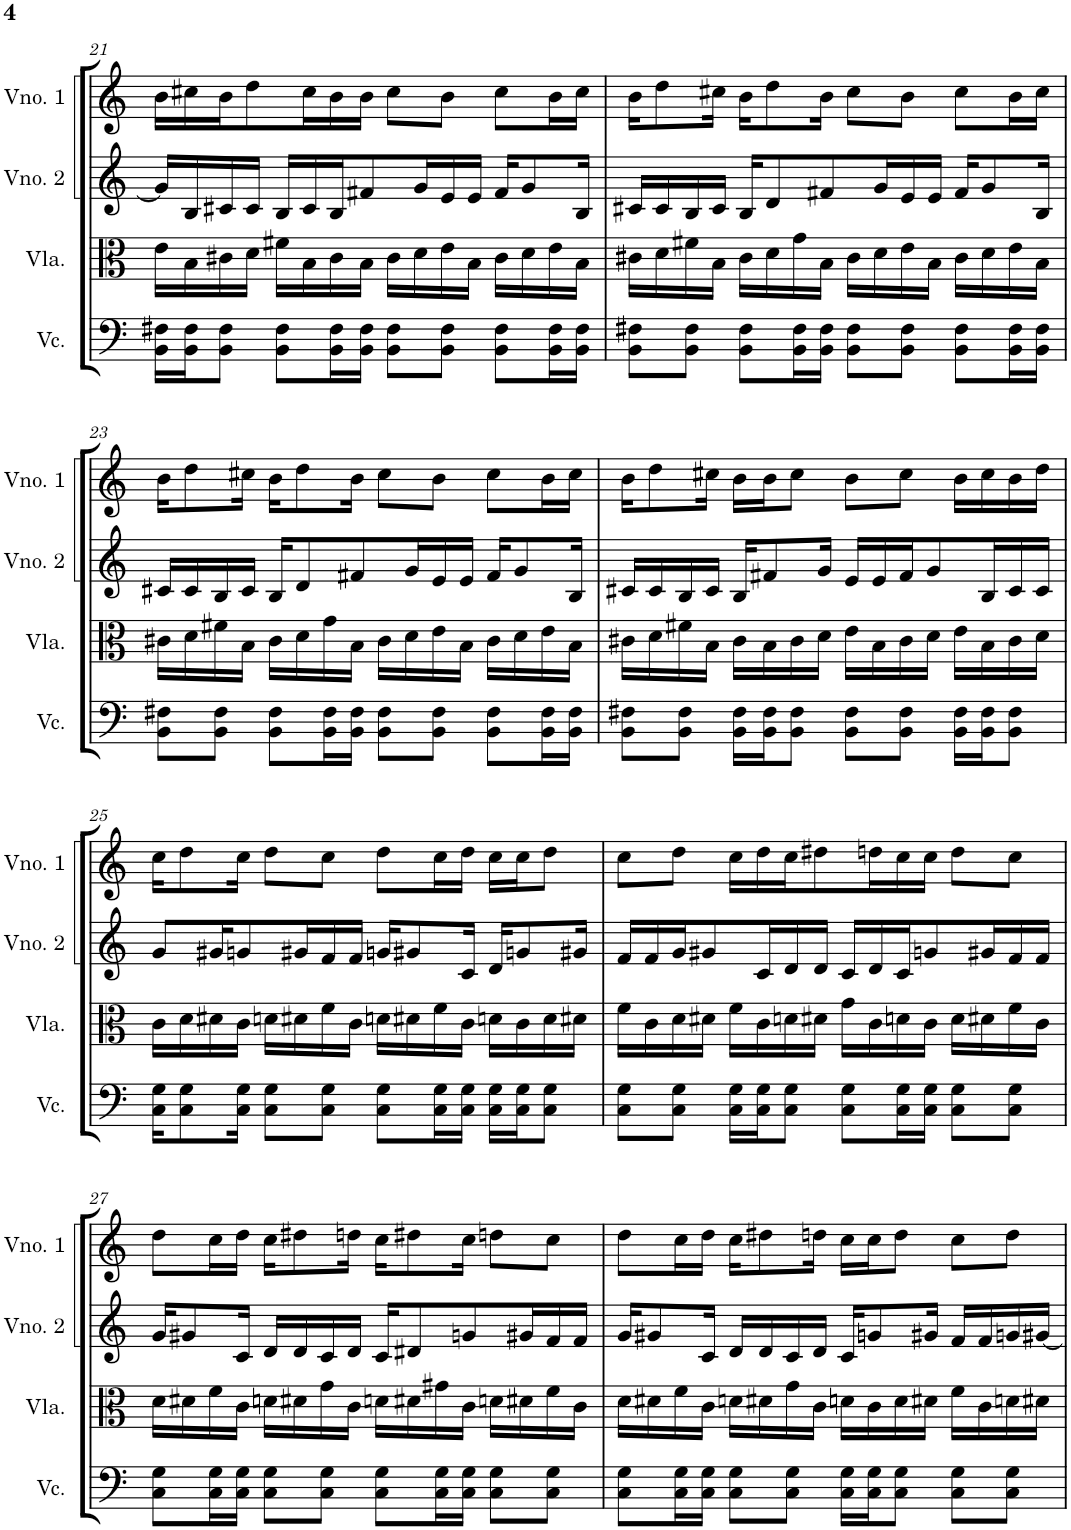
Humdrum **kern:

**kern	**kern	**kern	**kern
*part4	*part3	*part2	*part1
*staff4	*staff3	*staff2	*staff1
*I"Violoncelo	*I"Viola	*I"Violino 2	*I"Violino 1
*I'Vc.	*I'Vla.	*I'Vno. 2	*I'Vno. 1
!!LO:PB:g=z
*clefF4	*clefC3	*clefG2	*clefG2
*k[]	*k[]	*k[]	*k[]
*M4/4	*M4/4	*M4/4	*M4/4
=21	=21	=21	=21
16BB\ 16F#X\LL	16e\LL	16g/LL]	16b\LL
16BB\ 16F#\J	16B\	16B/	16cc#X\
8BB\ 8F#\J	16c#X\	16c#X/	16b\J
.	16d\JJ	16c#/JJ	8dd\
8BB\ 8F#\L	16f#X\LL	16B/LL	.
.	16B\	16c#/	16cc#\L
16BB\ 16F#\L	16c#\	16B/J	16b\
16BB\ 16F#\JJ	16B\JJ	8f#X/	16b\JJ
8BB\ 8F#\L	16c#\LL	.	8cc#\L
.	16d\	16g/L	.
8BB\ 8F#\J	16e\	16e/	8b\J
.	16B\JJ	16e/JJ	.
8BB\ 8F#\L	16c#\LL	16f#/KL	8cc#\L
.	16d\	8g/	.
16BB\ 16F#\L	16e\	.	16b\L
16BB\ 16F#\JJ	16B\JJ	16B/Jk	16cc#\JJ
=22	=22	=22	=22
8BB\ 8F#X\L	16c#X\LL	16c#X/LL	16b\KL
.	16d\	16c#/	8dd\
8BB\ 8F#\J	16f#X\	16B/	.
.	16B\JJ	16c#/JJ	16cc#X\Jk
8BB\ 8F#\L	16c#\LL	16B/KL	16b\KL
.	16d\	8d/	8dd\
16BB\ 16F#\L	16g\	.	.
16BB\ 16F#\JJ	16B\JJ	8f#X/	16b\Jk
8BB\ 8F#\L	16c#\LL	.	8cc#\L
.	16d\	16g/L	.
8BB\ 8F#\J	16e\	16e/	8b\J
.	16B\JJ	16e/JJ	.
8BB\ 8F#\L	16c#\LL	16f#/KL	8cc#\L
.	16d\	8g/	.
16BB\ 16F#\L	16e\	.	16b\L
16BB\ 16F#\JJ	16B\JJ	16B/Jk	16cc#\JJ
!!LO:LB:g=z
=23	=23	=23	=23
8BB\ 8F#X\L	16c#X\LL	16c#X/LL	16b\KL
.	16d\	16c#/	8dd\
8BB\ 8F#\J	16f#X\	16B/	.
.	16B\JJ	16c#/JJ	16cc#X\Jk
8BB\ 8F#\L	16c#\LL	16B/KL	16b\KL
.	16d\	8d/	8dd\
16BB\ 16F#\L	16g\	.	.
16BB\ 16F#\JJ	16B\JJ	8f#X/	16b\Jk
8BB\ 8F#\L	16c#\LL	.	8cc#\L
.	16d\	16g/L	.
8BB\ 8F#\J	16e\	16e/	8b\J
.	16B\JJ	16e/JJ	.
8BB\ 8F#\L	16c#\LL	16f#/KL	8cc#\L
.	16d\	8g/	.
16BB\ 16F#\L	16e\	.	16b\L
16BB\ 16F#\JJ	16B\JJ	16B/Jk	16cc#\JJ
=24	=24	=24	=24
8BB\ 8F#X\L	16c#X\LL	16c#X/LL	16b\KL
.	16d\	16c#/	8dd\
8BB\ 8F#\J	16f#X\	16B/	.
.	16B\JJ	16c#/JJ	16cc#X\Jk
16BB\ 16F#\LL	16c#\LL	16B/KL	16b\LL
16BB\ 16F#\J	16B\	8f#X/	16b\J
8BB\ 8F#\J	16c#\	.	8cc#\J
.	16d\JJ	16g/Jk	.
8BB\ 8F#\L	16e\LL	16e/LL	8b\L
.	16B\	16e/	.
8BB\ 8F#\J	16c#\	16f#/J	8cc#\J
.	16d\JJ	8g/	.
16BB\ 16F#\LL	16e\LL	.	16b\LL
16BB\ 16F#\J	16B\	16B/L	16cc#\
8BB\ 8F#\J	16c#\	16c#/	16b\
.	16d\JJ	16c#/JJ	16dd\JJ
!!LO:LB:g=z
=25	=25	=25	=25
16C\ 16G\KL	16c\LL	8g/L	16cc\KL
8C\ 8G\	16d\	.	8dd\
.	16d#X\	16g#X/K	.
16C\ 16G\Jk	16c\JJ	8gn/	16cc\Jk
8C\ 8G\L	16dn\LL	.	8dd\L
.	16d#X\	16g#X/L	.
8C\ 8G\J	16f\	16f/	8cc\J
.	16c\JJ	16f/JJ	.
8C\ 8G\L	16dn\LL	16gn/KL	8dd\L
.	16d#X\	8g#X/	.
16C\ 16G\L	16f\	.	16cc\L
16C\ 16G\JJ	16c\JJ	16c/Jk	16dd\JJ
16C\ 16G\LL	16dn\LL	16d/KL	16cc\LL
16C\ 16G\J	16c\	8gn/	16cc\J
8C\ 8G\J	16d\	.	8dd\J
.	16d#X\JJ	16g#X/Jk	.
=26	=26	=26	=26
8C\ 8G\L	16f\LL	16f/LL	8cc\L
.	16c\	16f/	.
8C\ 8G\J	16d\	16g/J	8dd\J
.	16d#X\JJ	8g#X/	.
16C\ 16G\LL	16f\LL	.	16cc\LL
16C\ 16G\J	16c\	16c/L	16dd\
8C\ 8G\J	16dn\	16d/	16cc\J
.	16d#X\JJ	16d/JJ	8dd#X\
8C\ 8G\L	16g\LL	16c/LL	.
.	16c\	16d/	16ddn\L
16C\ 16G\L	16dn\	16c/J	16cc\
16C\ 16G\JJ	16c\JJ	8gn/	16cc\JJ
8C\ 8G\L	16d\LL	.	8dd\L
.	16d#X\	16g#X/L	.
8C\ 8G\J	16f\	16f/	8cc\J
.	16c\JJ	16f/JJ	.
!!LO:LB:g=z
=27	=27	=27	=27
8C\ 8G\L	16d\LL	16g/KL	8dd\L
.	16d#X\	8g#X/	.
16C\ 16G\L	16f\	.	16cc\L
16C\ 16G\JJ	16c\JJ	16c/Jk	16dd\JJ
8C\ 8G\L	16dn\LL	16d/LL	16cc\KL
.	16d#X\	16d/	8dd#X\
8C\ 8G\J	16g\	16c/	.
.	16c\JJ	16d/JJ	16ddn\Jk
8C\ 8G\L	16dn\LL	16c/KL	16cc\KL
.	16d#X\	8d#X/	8dd#X\
16C\ 16G\L	16g#X\	.	.
16C\ 16G\JJ	16c\JJ	8gn/	16cc\Jk
8C\ 8G\L	16dn\LL	.	8ddn\L
.	16d#X\	16g#X/L	.
8C\ 8G\J	16f\	16f/	8cc\J
.	16c\JJ	16f/JJ	.
=28	=28	=28	=28
8C\ 8G\L	16d\LL	16g/KL	8dd\L
.	16d#X\	8g#X/	.
16C\ 16G\L	16f\	.	16cc\L
16C\ 16G\JJ	16c\JJ	16c/Jk	16dd\JJ
8C\ 8G\L	16dn\LL	16d/LL	16cc\KL
.	16d#X\	16d/	8dd#X\
8C\ 8G\J	16g\	16c/	.
.	16c\JJ	16d/JJ	16ddn\Jk
16C\ 16G\LL	16dn\LL	16c/KL	16cc\LL
16C\ 16G\J	16c\	8gn/	16cc\J
8C\ 8G\J	16d\	.	8dd\J
.	16d#X\JJ	16g#X/Jk	.
8C\ 8G\L	16f\LL	16f/LL	8cc\L
.	16c\	16f/	.
8C\ 8G\J	16dn\	16gn/	8dd\J
.	16d#X\JJ	[16g#X/JJ	.
=	=	=	=
*-	*-	*-	*-
